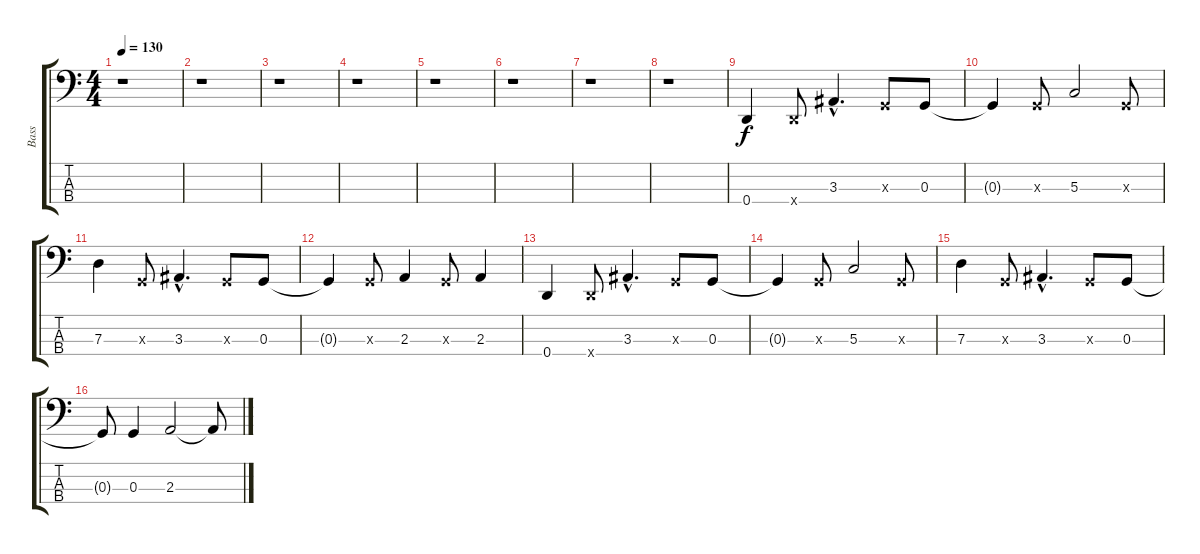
\track ("Bass" "Bass") {instrument electricbassfinger}
\staff {score tabs}
\tuning (F2 C2 G1 D1) {hide}
\ts (4 4)
\tempo 130
\clef f4
\ks c
r.1{dy f instrument electricbassfinger} |
r.1 |
r.1 |
r.1 |
r.1 |
r.1 |
r.1 |
r.1 |
0.4.4 0.4{x}.8 3.3{hac}.4{d} 0.3{x}.8 0.3.8 |
0.3{t}.4 0.3{x}.8 5.3.2 0.3{x}.8 |
7.3.4 0.3{x}.8 3.3{hac}.4{d} 0.3{x}.8 0.3.8 |
0.3{t}.4 0.3{x}.8 2.3.4 0.3{x}.8 2.3.4 |
0.4.4 0.4{x}.8 3.3{hac}.4{d} 0.3{x}.8 0.3.8 |
0.3{t}.4 0.3{x}.8 5.3.2 0.3{x}.8 |
7.3.4 0.3{x}.8 3.3{hac}.4{d} 0.3{x}.8 0.3.8 |
0.3{t}.8 0.3.4 2.3.2 2.3{t}.8
